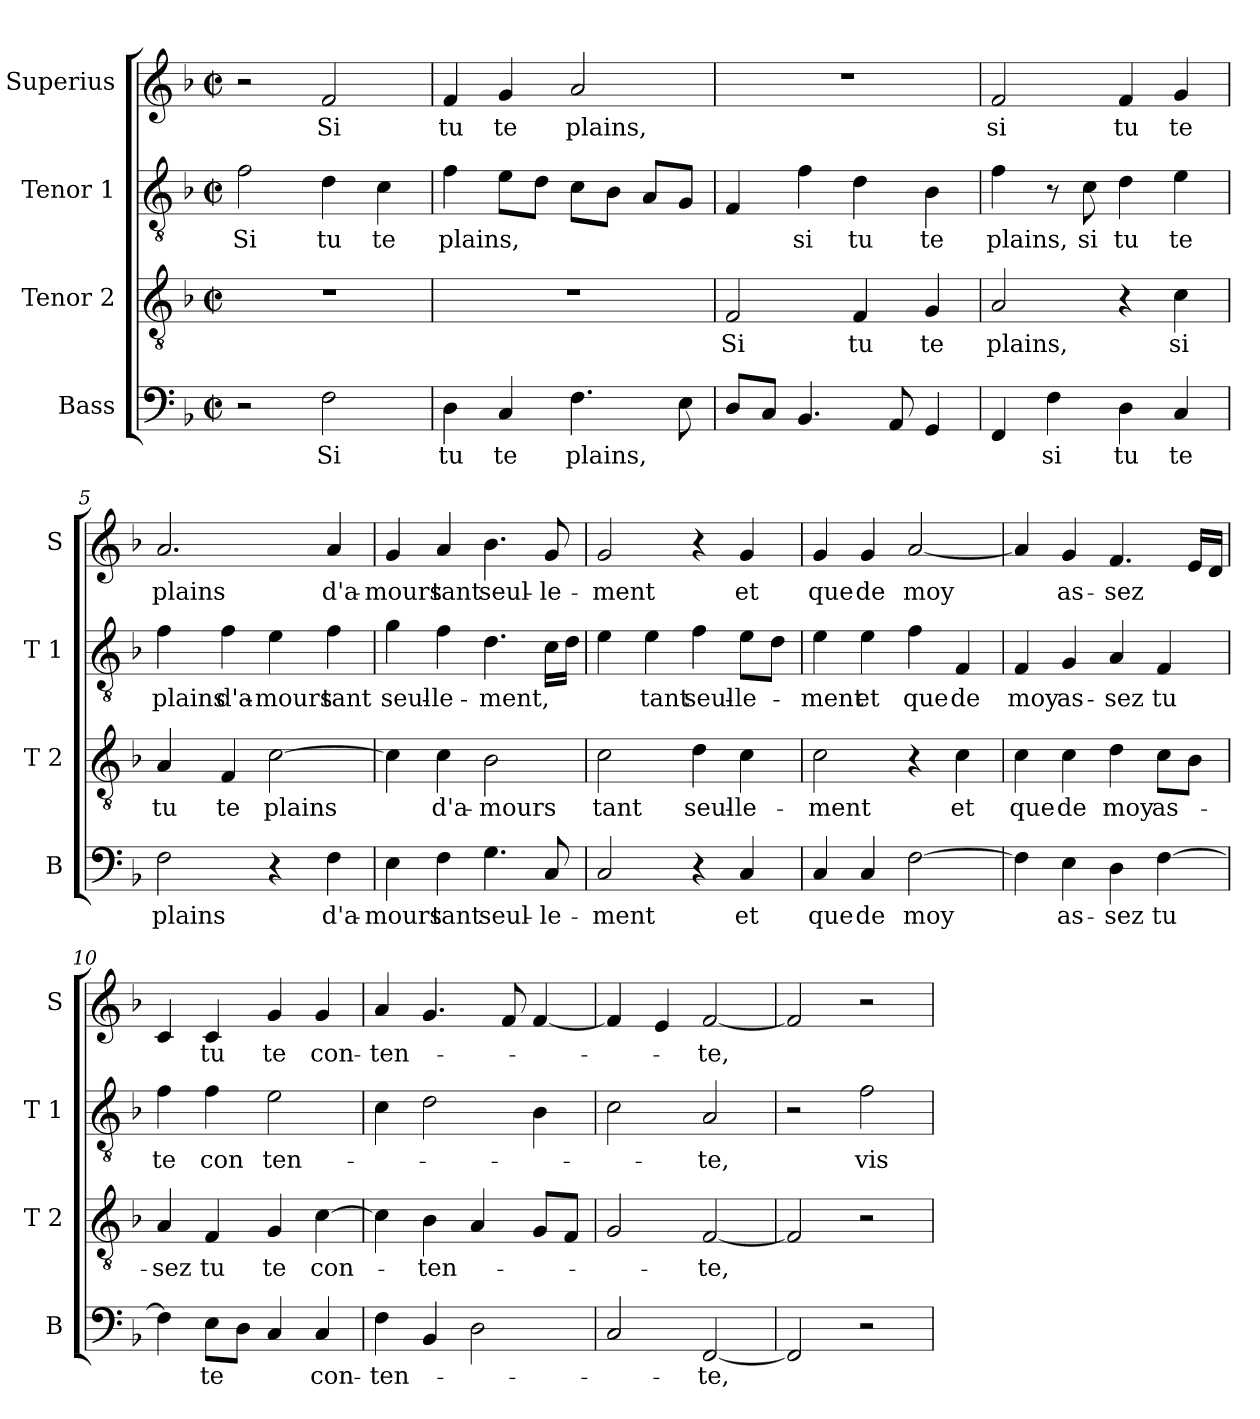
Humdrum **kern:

**kern	**text	**kern	**text	**kern	**text	**kern	**text
*part4	*part4	*part3	*part3	*part2	*part2	*part1	*part1
*staff4	*staff4	*staff3	*staff3	*staff2	*staff2	*staff1	*staff1
*I"Bass	*	*I"Tenor 2	*	*I"Tenor 1	*	*I"Superius	*
*I'B	*	*I'T 2	*	*I'T 1	*	*I'S	*
*clefF4	*	*clefGv2	*	*clefGv2	*	*clefG2	*
*k[b-]	*	*k[b-]	*	*k[b-]	*	*k[b-]	*
*F:	*	*F:	*	*F:	*	*F:	*
*M2/2	*	*M2/2	*	*M2/2	*	*M2/2	*
*met(c|)	*	*met(c|)	*	*met(c|)	*	*met(c|)	*
=1	=1	=1	=1	=1	=1	=1	=1
2r	.	1r	.	2f\	Si	2r	.
2F\	Si	.	.	4d\	tu	2f/	Si
.	.	.	.	4c\	te	.	.
=2	=2	=2	=2	=2	=2	=2	=2
4D\	tu	1r	.	4f\	plains,	4f/	tu
4C/	te	.	.	8e\L	.	4g/	te
.	.	.	.	8d\J	.	.	.
4.F\	plains,	.	.	8c\L	.	2a/	plains,
.	.	.	.	8B-\J	.	.	.
.	.	.	.	8A/L	.	.	.
8E\	.	.	.	8G/J	.	.	.
=3	=3	=3	=3	=3	=3	=3	=3
8D/L	.	2F/	Si	4F/	.	1r	.
8C/J	.	.	.	.	.	.	.
4.BB-/	.	.	.	4f\	si	.	.
.	.	4F/	tu	4d\	tu	.	.
8AA/	.	.	.	.	.	.	.
4GG/	.	4G/	te	4B-\	te	.	.
=4	=4	=4	=4	=4	=4	=4	=4
4FF/	.	2A/	plains,	4f\	plains,	2f/	si
4F\	si	.	.	8r	.	.	.
.	.	.	.	8c\	si	.	.
4D\	tu	4r	.	4d\	tu	4f/	tu
4C/	te	4c\	si	4e\	te	4g/	te
=5	=5	=5	=5	=5	=5	=5	=5
2F\	plains	4A/	tu	4f\	plains	2.a/	plains
.	.	4F/	te	4f\	d'a-	.	.
4r	.	[2c\	plains	4e\	-mours	.	.
4F\	d'a-	.	.	4f\	tant	4a/	d'a-
!!LO:LB:g=z
=6	=6	=6	=6	=6	=6	=6	=6
4E\	-mours	4c\]	.	4g\	seul-	4g/	-mours
4F\	tant	4c\	d'a-	4f\	-le-	4a/	tant
4.G\	seul-	2B-\	-mours	4.d\	-ment,	4.b-\	seul-
8C/	-le-	.	.	16c\LL	.	8g/	-le-
.	.	.	.	16d\JJ	.	.	.
=7	=7	=7	=7	=7	=7	=7	=7
2C/	-ment	2c\	tant	4e\	.	2g/	-ment
.	.	.	.	4e\	tant	.	.
4r	.	4d\	seul-	4f\	seul-	4r	.
4C/	et	4c\	-le-	8e\L	-le-	4g/	et
.	.	.	.	8d\J	.	.	.
=8	=8	=8	=8	=8	=8	=8	=8
4C/	que	2c\	-ment	4e\	-ment	4g/	que
4C/	de	.	.	4e\	et	4g/	de
[2F\	moy	4r	.	4f\	que	[2a/	moy
.	.	4c\	et	4F/	de	.	.
=9	=9	=9	=9	=9	=9	=9	=9
4F\]	.	4c\	que	4F/	moy	4a/]	.
4E\	as-	4c\	de	4G/	as-	4g/	as-
4D\	-sez	4d\	moy	4A/	-sez	4.f/	-sez
[4F\	tu	8c\L	as-	4F/	tu	.	.
.	.	8B-\J	.	.	.	16e/LL	.
.	.	.	.	.	.	16d/JJ	.
=10	=10	=10	=10	=10	=10	=10	=10
4F\]	.	4A/	-sez	4f\	te	4c/	.
8E\L	te	4F/	tu	4f\	con	4c/	tu
8D\J	.	.	.	.	.	.	.
4C/	.	4G/	te	2e\	ten-	4g/	te
4C/	con-	[4c\	con-	.	.	4g/	con-
!!LO:LB:g=z
=11	=11	=11	=11	=11	=11	=11	=11
4F\	-ten-	4c\]	.	4c\	.	4a/	-ten-
4BB-/	.	4B-\	-ten-	2d\	.	4.g/	.
2D\	.	4A/	.	.	.	.	.
.	.	.	.	.	.	8f/	.
.	.	8G/L	.	4B-\	.	[4f/	.
.	.	8F/J	.	.	.	.	.
=12	=12	=12	=12	=12	=12	=12	=12
2C/	.	2G/	.	2c\	.	4f/]	.
.	.	.	.	.	.	4e/	.
[2FF/	-te,	[2F/	-te,	2A/	-te,	[2f/	-te,
=13	=13	=13	=13	=13	=13	=13	=13
2FF/]	.	2F/]	.	2r	.	2f/]	.
2r	.	2r	.	2f\	vis	2r	.
=	=	=	=	=	=	=	=
*-	*-	*-	*-	*-	*-	*-	*-
